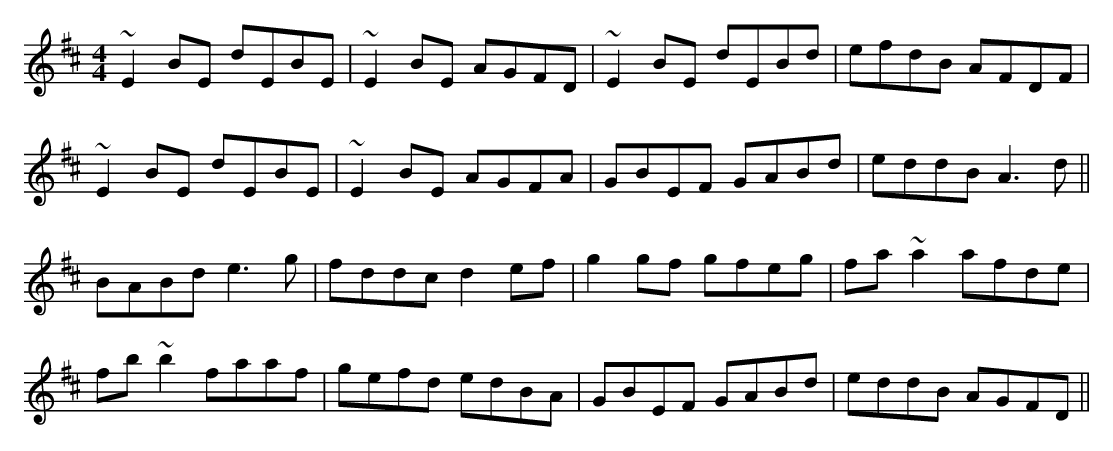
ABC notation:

X:1
M:4/4
K:Edor
~E2BE dEBE|~E2BE AGFD|~E2BE dEBd|efdB AFDF|
~E2BE dEBE|~E2BE AGFA|GBEF GABd|eddB A3d||
BABd e3g|fddc d2ef|g2gf gfeg|fa~a2 afde|
fb~b2 faaf|gefd edBA|GBEF GABd|eddB AGFD||
